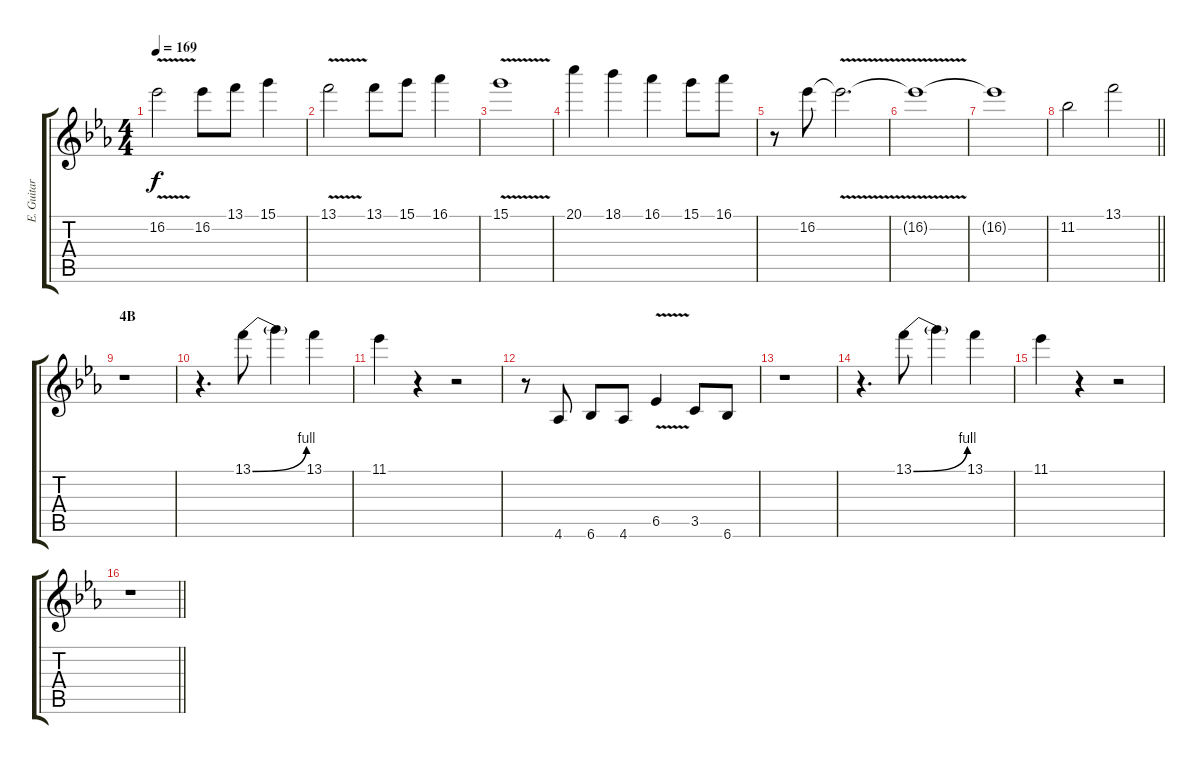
\track ("E. Guitar III" "E. Guitar ") {instrument overdrivenguitar}
\staff {score tabs}
\tuning (E4 B3 G3 D3 A2 E2) {hide}
\ts (4 4)
\tempo 169
\clef g2
\ks eb
16.2{v}.2{dy f} 16.2.8 13.1.8 15.1.4 |
13.1{v}.2 13.1.8 15.1.8 16.1.4 |
15.1{v}.1 |
20.1.4 18.1.4 16.1.4 15.1.8 16.1.8 |
r.8 16.2.8 16.2{v t}.2{d} |
16.2{t}.1 |
16.2{t}.1 |
\barLineRight lightlight
11.2.2 13.1.2 |
\section ("" "4B")
r.1 |
r.4{d} 13.1{be (bend 0 0 60 4)}.8 13.1{t}.4 13.1.4 |
11.1.4 r.4 r.2 |
r.8 4.6.8 6.6.8 4.6.8 6.5{v}.4 3.5.8 6.6.8 |
r.1 |
r.4{d} 13.1{be (bend 0 0 60 4)}.8 13.1{t}.4 13.1.4 |
11.1.4 r.4 r.2 |
\barLineRight lightlight
r.1
